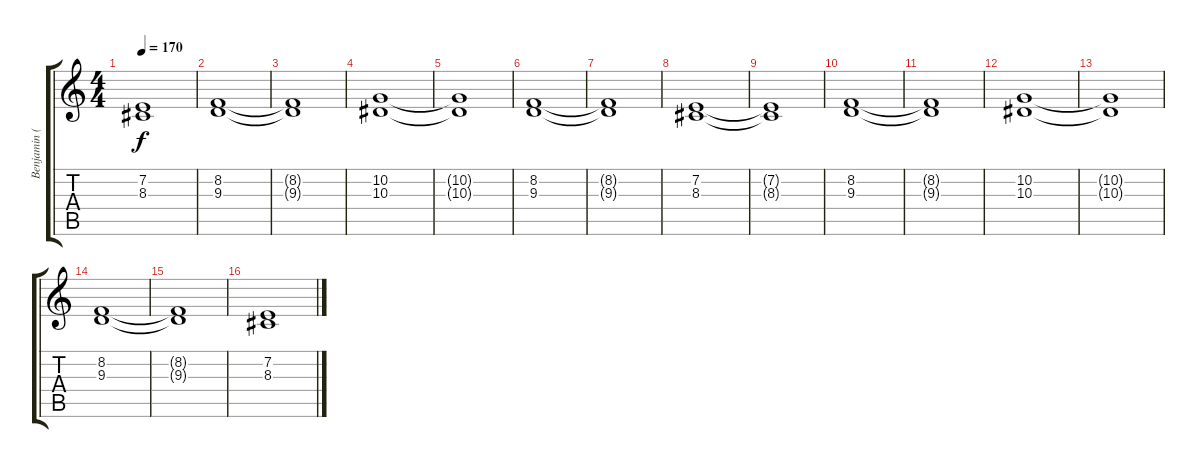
\track ("Benjamin (KeybChoir)" "Benjamin (") {instrument pad4choir}
\staff {score tabs}
\tuning (D4 A3 F3 C3 G2 D2) {hide}
\ts (4 4)
\tempo 170
\clef g2
\ks c
(7.2{t} 8.3{t}).1{dy f} |
(8.2 9.3).1{balance 8} |
(8.2{t} 9.3{t}).1 |
(10.2 10.3).1 |
(10.2{t} 10.3{t}).1 |
(8.2 9.3).1 |
(8.2{t} 9.3{t}).1 |
(7.2 8.3).1 |
(7.2{t} 8.3{t}).1 |
(8.2 9.3).1{balance 8} |
(8.2{t} 9.3{t}).1 |
(10.2 10.3).1 |
(10.2{t} 10.3{t}).1 |
(8.2 9.3).1 |
(8.2{t} 9.3{t}).1 |
(7.2 8.3).1
